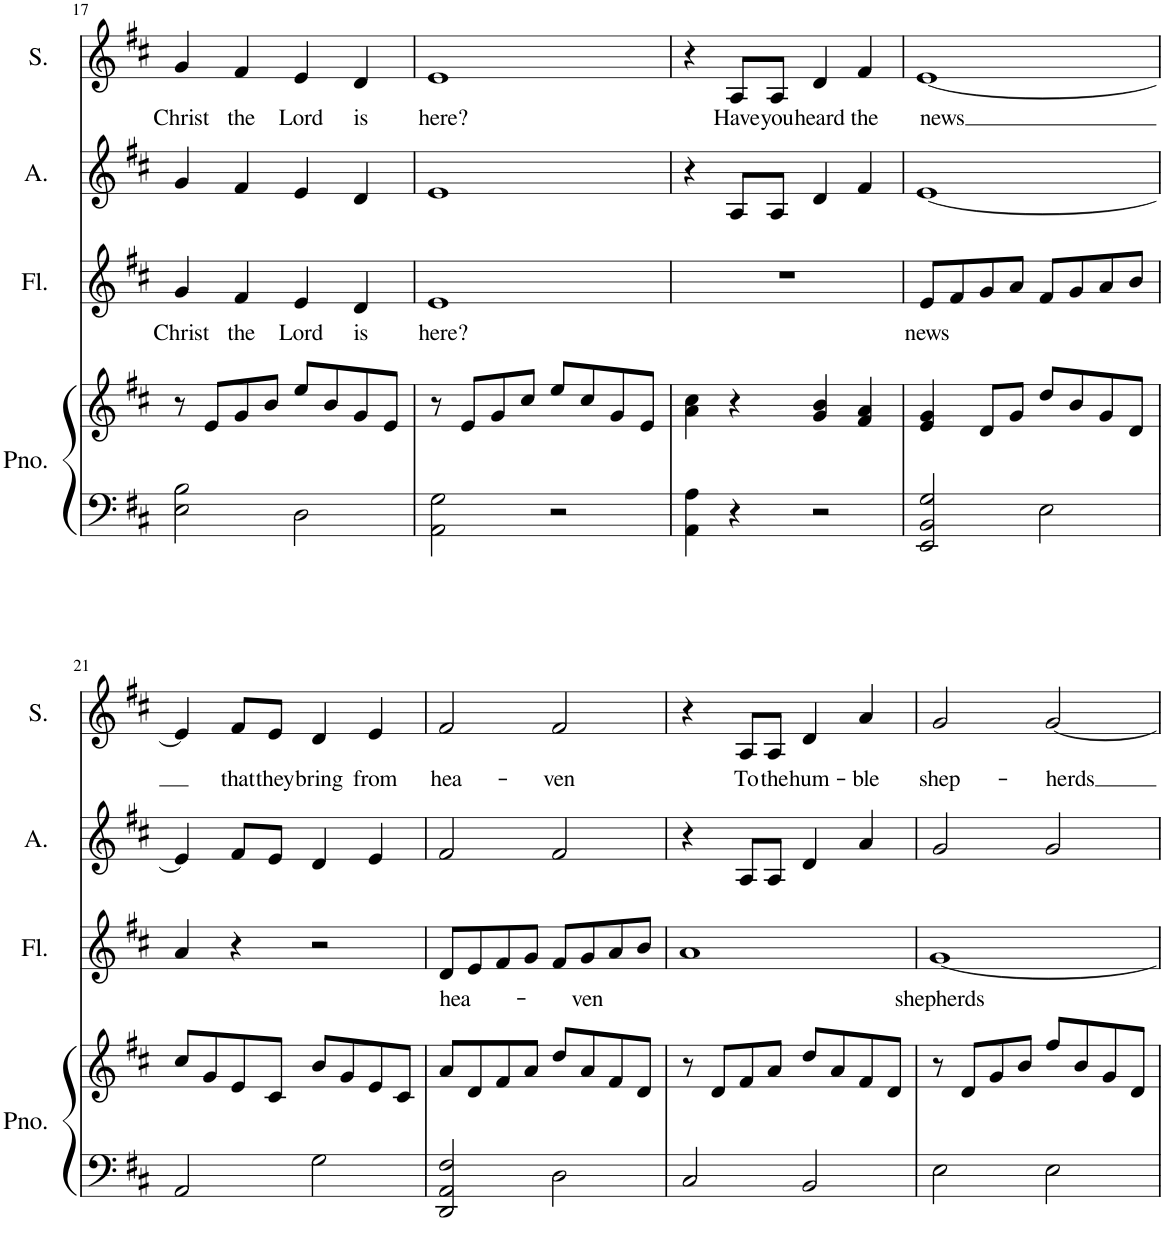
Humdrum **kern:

**kern	**kern	**kern	**text	**kern	**kern	**text
*part4	*part4	*part3	*part3	*part2	*part1	*part1
*staff5	*staff4	*staff3	*staff3	*staff2	*staff1	*staff1
*I"Piano	*	*I"Flute	*	*I"Alto	*I"Soprano	*
*I'Pno.	*	*I'Fl.	*	*I'A.	*I'S.	*
!!LO:PB:g=z
*clefF4	*clefG2	*clefG2	*	*clefG2	*clefG2	*
*k[f#c#]	*k[f#c#]	*k[f#c#]	*	*k[f#c#]	*k[f#c#]	*
*M2/2	*M2/2	*M2/2	*	*M2/2	*M2/2	*
=17	=17	=17	=17	=17	=17	=17
!	!	!	!LO:LY:b	!	!	!LO:LY:b
2E\ 2B\	8r	4g/	Christ	4g/	4g/	Christ
.	8e/L	.	.	.	.	.
!	!	!	!LO:LY:b	!	!	!LO:LY:b
.	8g/	4f#/	the	4f#/	4f#/	the
.	8b/J	.	.	.	.	.
!	!	!	!LO:LY:b	!	!	!LO:LY:b
2D\	8ee/L	4e/	Lord	4e/	4e/	Lord
.	8b/	.	.	.	.	.
!	!	!	!LO:LY:b	!	!	!LO:LY:b
.	8g/	4d/	is	4d/	4d/	is
.	8e/J	.	.	.	.	.
=18	=18	=18	=18	=18	=18	=18
!	!	!	!LO:LY:b	!	!	!LO:LY:b
2AA\ 2G\	8r	1e	here?	1e	1e	here?
.	8e/L	.	.	.	.	.
.	8g/	.	.	.	.	.
.	8cc#/J	.	.	.	.	.
2r	8ee/L	.	.	.	.	.
.	8cc#/	.	.	.	.	.
.	8g/	.	.	.	.	.
.	8e/J	.	.	.	.	.
=19	=19	=19	=19	=19	=19	=19
4AA\ 4A\	4a\ 4cc#\	1r	.	4r	4r	.
!	!	!	!	!	!	!LO:LY:b
4r	4r	.	.	8A/L	8A/L	Have
!	!	!	!	!	!	!LO:LY:b
.	.	.	.	8A/J	8A/J	you
!	!	!	!	!	!	!LO:LY:b
2r	4g/ 4b/	.	.	4d/	4d/	heard
!	!	!	!	!	!	!LO:LY:b
.	4f#/ 4a/	.	.	4f#/	4f#/	the
=20	=20	=20	=20	=20	=20	=20
!	!	!	!LO:LY:b	!	!	!LO:LY:b
2EE/ 2BB/ 2G/	4e/ 4g/	8e/L	news	[1e	[1e	news
.	.	8f#/	.	.	.	.
.	8d/L	8g/	.	.	.	.
.	8g/J	8a/J	.	.	.	.
2E\	8dd/L	8f#/L	.	.	.	.
.	8b/	8g/	.	.	.	.
.	8g/	8a/	.	.	.	.
.	8d/J	8b/J	.	.	.	.
!!LO:LB:g=z
=21	=21	=21	=21	=21	=21	=21
2AA/	8cc#/L	4a/	.	4e/]	4e/]	.
.	8g/	.	.	.	.	.
!	!	!	!	!	!	!LO:LY:b
.	8e/	4r	.	8f#/L	8f#/L	that
!	!	!	!	!	!	!LO:LY:b
.	8c#/J	.	.	8e/J	8e/J	they
!	!	!	!	!	!	!LO:LY:b
2G\	8b/L	2r	.	4d/	4d/	bring
.	8g/	.	.	.	.	.
!	!	!	!	!	!	!LO:LY:b
.	8e/	.	.	4e/	4e/	from
.	8c#/J	.	.	.	.	.
=22	=22	=22	=22	=22	=22	=22
!	!	!	!LO:LY:b	!	!	!LO:LY:b
2DD/ 2AA/ 2F#/	8a/L	8d/L	hea-	2f#/	2f#/	hea-
.	8d/	8e/	.	.	.	.
.	8f#/	8f#/	.	.	.	.
.	8a/J	8g/J	.	.	.	.
!	!	!	!	!	!	!LO:LY:b
2D\	8dd/L	8f#/L	.	2f#/	2f#/	-ven
!	!	!	!LO:LY:b	!	!	!
.	8a/	8g/	ven	.	.	.
.	8f#/	8a/	.	.	.	.
.	8d/J	8b/J	.	.	.	.
=23	=23	=23	=23	=23	=23	=23
2C#/	8r	1a	.	4r	4r	.
.	8d/L	.	.	.	.	.
!	!	!	!	!	!	!LO:LY:b
.	8f#/	.	.	8A/L	8A/L	To
!	!	!	!	!	!	!LO:LY:b
.	8a/J	.	.	8A/J	8A/J	the
!	!	!	!	!	!	!LO:LY:b
2BB/	8dd/L	.	.	4d/	4d/	hum-
.	8a/	.	.	.	.	.
!	!	!	!	!	!	!LO:LY:b
.	8f#/	.	.	4a/	4a/	-ble
.	8d/J	.	.	.	.	.
=24	=24	=24	=24	=24	=24	=24
!	!	!	!LO:LY:b	!	!	!LO:LY:b
2E\	8r	[1g	shepherds	2g/	2g/	shep-
.	8d/L	.	.	.	.	.
.	8g/	.	.	.	.	.
.	8b/J	.	.	.	.	.
!	!	!	!	!	!	!LO:LY:b
2E\	8ff#/L	.	.	2g/	[2g/	-herds
.	8b/	.	.	.	.	.
.	8g/	.	.	.	.	.
.	8d/J	.	.	.	.	.
=	=	=	=	=	=	=
*-	*-	*-	*-	*-	*-	*-
